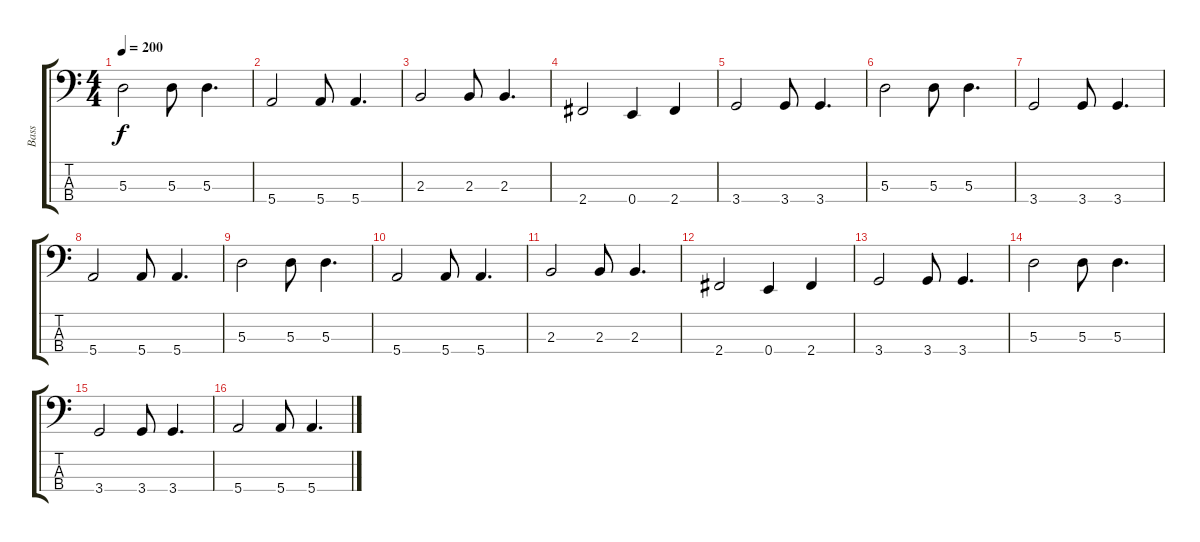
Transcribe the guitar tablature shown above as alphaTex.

\track ("Bass" "Bass") {instrument electricbassfinger}
\staff {score tabs}
\tuning (G2 D2 A1 E1) {hide}
\ts (4 4)
\tempo 200
\clef f4
\ks c
5.3.2{dy f} 5.3.8 5.3.4{d} |
5.4.2 5.4.8 5.4.4{d} |
2.3.2 2.3.8 2.3.4{d} |
2.4.2 0.4.4 2.4.4 |
3.4.2 3.4.8 3.4.4{d} |
5.3.2 5.3.8 5.3.4{d} |
3.4.2 3.4.8 3.4.4{d} |
5.4.2 5.4.8 5.4.4{d} |
5.3.2 5.3.8 5.3.4{d} |
5.4.2 5.4.8 5.4.4{d} |
2.3.2 2.3.8 2.3.4{d} |
2.4.2 0.4.4 2.4.4 |
3.4.2 3.4.8 3.4.4{d} |
5.3.2 5.3.8 5.3.4{d} |
3.4.2 3.4.8 3.4.4{d} |
5.4.2 5.4.8 5.4.4{d}
